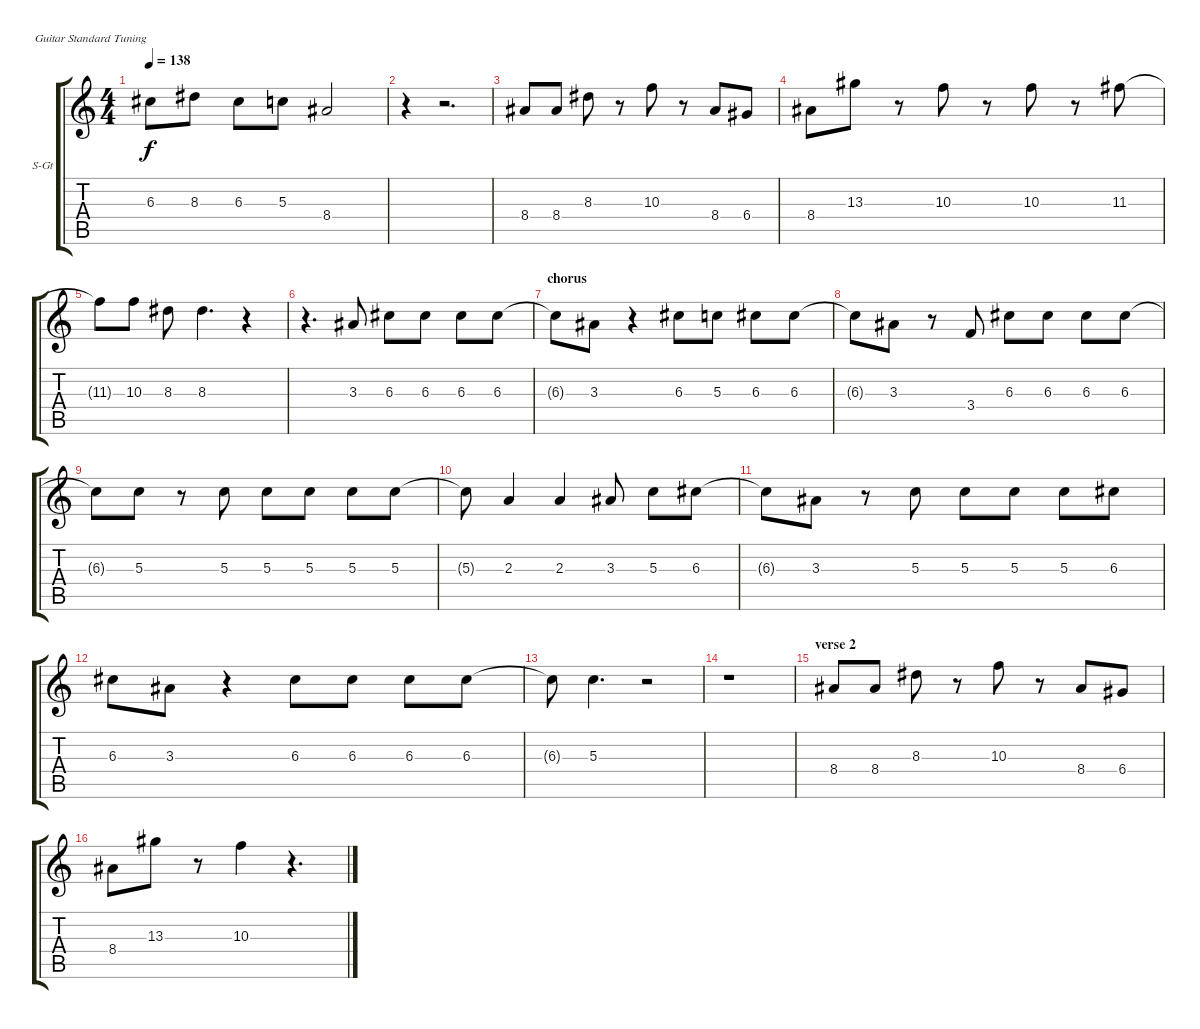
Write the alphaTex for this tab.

\bracketExtendMode groupsimilarinstruments
\firstSystemTrackNameOrientation horizontal
\otherSystemsTrackNameOrientation horizontal
\track ("Lead Vox" "S-Gt") {instrument tenorsax}
\staff {score tabs}
\tuning (E4 B3 G3 D3 A2 E2)
\displaytranspose 12
\ts (4 4)
\tempo 138
\clef g2
\ks c
6.3{t}.8{dy f} 8.3.8 6.3.8 5.3.8 8.4.2 |
r.4 r.2{d} |
8.4.8 8.4.8 8.3.8 r.8 10.3.8 r.8 8.4.8 6.4.8 |
8.4.8 13.3.8 r.8 10.3.8 r.8 10.3.8 r.8 11.3.8 |
11.3{t}.8 10.3.8 8.3.8 8.3.4{d} r.4 |
r.4{d} 3.3.8 6.3.8 6.3.8 6.3.8 6.3.8 |
\section ("" "chorus")
6.3{t}.8 3.3.8 r.4 6.3.8 5.3.8 6.3.8 6.3.8 |
6.3{t}.8 3.3.8 r.8 3.4.8 6.3.8 6.3.8 6.3.8 6.3.8 |
6.3{t}.8 5.3.8 r.8 5.3.8 5.3.8 5.3.8 5.3.8 5.3.8 |
5.3{t}.8 2.3.4 2.3.4 3.3.8 5.3.8 6.3.8 |
6.3{t}.8 3.3.8 r.8 5.3.8 5.3.8 5.3.8 5.3.8 6.3.8 |
6.3.8 3.3.8 r.4 6.3.8 6.3.8 6.3.8 6.3.8 |
6.3{t}.8 5.3.4{d} r.2 |
r.1 |
\section ("" "verse 2")
8.4.8 8.4.8 8.3.8 r.8 10.3.8 r.8 8.4.8 6.4.8 |
8.4.8 13.3.8 r.8 10.3.4 r.4{d}
